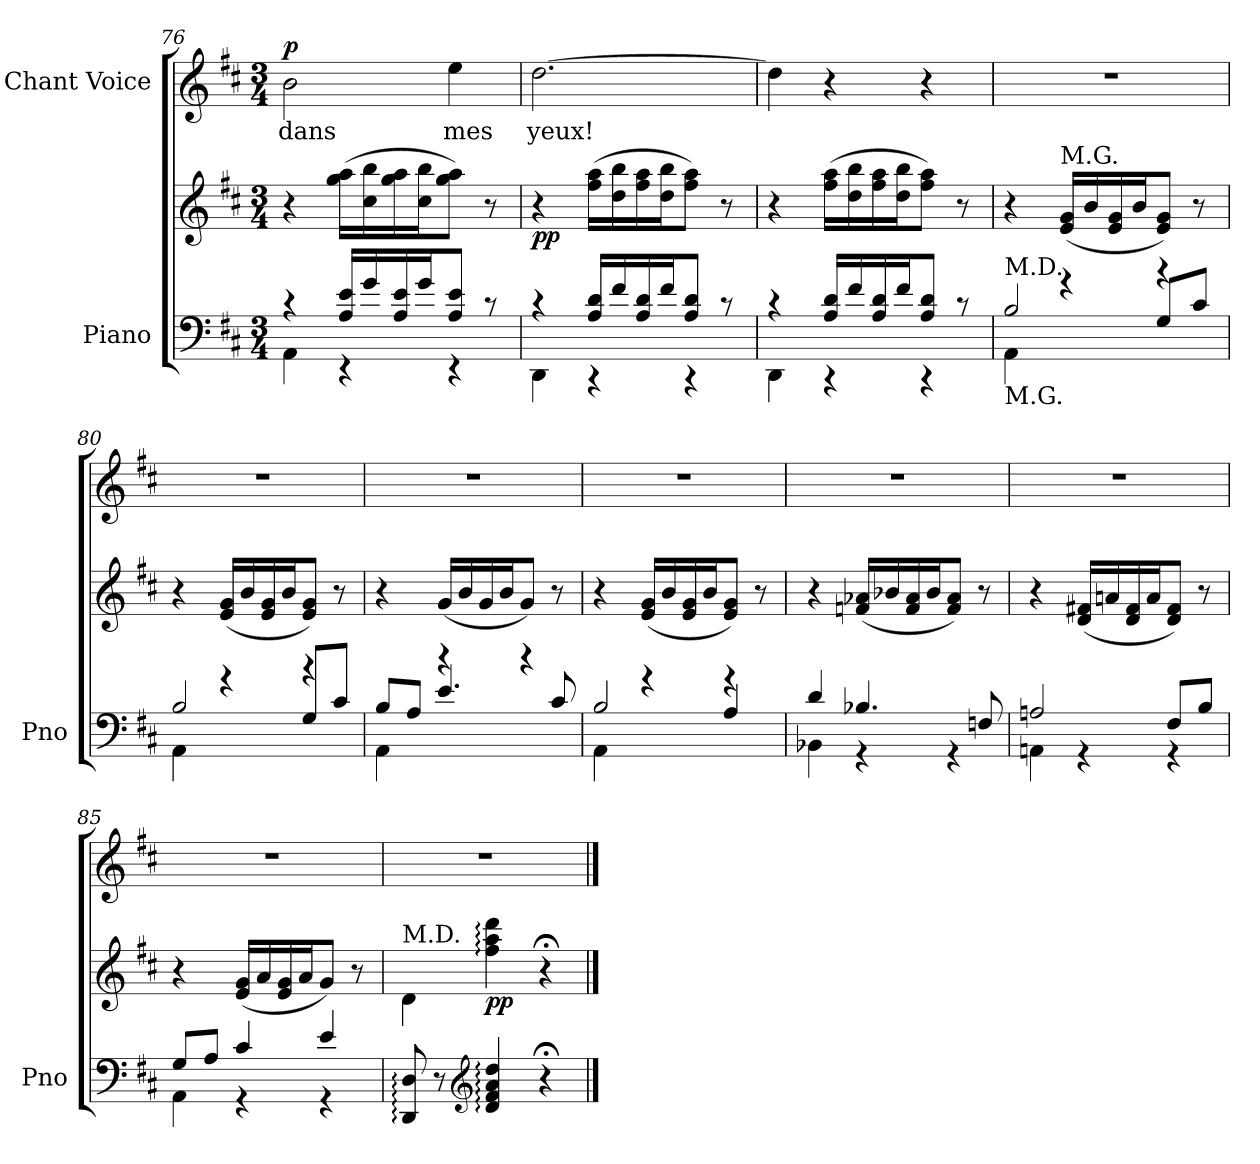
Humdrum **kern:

**kern	**kern	**dynam	**kern	**text	**dynam
*part2	*part2	*part2	*part1	*part1	*part1
*staff3	*staff2	*staff2/3	*staff1	*staff1	*staff1
*I"Piano	*	*	*I"Chant Voice	*	*
*I'Pno	*	*	*	*	*
*clefF4	*clefG2	*	*clefG2	*	*
*k[f#c#]	*k[f#c#]	*	*k[f#c#]	*	*
*M3/4	*M3/4	*	*M3/4	*	*
=76	=76	=76	=76	=76	=76
*^	*	*	*	*	*
!	!	!	!	!	!LO:LY:b	!LO:DY:a
4r	4AA\	4r	.	2b\	dans	p
16A/ 16e/LL	4r	(16gg\ 16aa\LL	.	.	.	.
16g/	.	16cc#\ 16bb\	.	.	.	.
16A/ 16e/	.	16gg\ 16aa\	.	.	.	.
16g/J	.	16cc#\ 16bb\J	.	.	.	.
!	!	!	!	!	!LO:LY:b	!
8A/ 8e/J	4r	8gg\ 8aa\J)	.	4ee\	mes	.
8r	.	8r	.	.	.	.
=77	=77	=77	=77	=77	=77	=77
!	!	!	!LO:DY:b	!	!LO:LY:b	!
4r	4DD\	4r	pp	[2.dd\	yeux!	.
16A/ 16d/LL	4r	(16ff#\ 16aa\LL	.	.	.	.
16f#/	.	16dd\ 16bb\	.	.	.	.
16A/ 16d/	.	16ff#\ 16aa\	.	.	.	.
16f#/J	.	16dd\ 16bb\J	.	.	.	.
8A/ 8d/J	4r	8ff#\ 8aa\J)	.	.	.	.
8r	.	8r	.	.	.	.
=78	=78	=78	=78	=78	=78	=78
4r	4DD\	4r	.	4dd\]	.	.
16A/ 16d/LL	4r	(16ff#\ 16aa\LL	.	4r	.	.
16f#/	.	16dd\ 16bb\	.	.	.	.
16A/ 16d/	.	16ff#\ 16aa\	.	.	.	.
16f#/J	.	16dd\ 16bb\J	.	.	.	.
8A/ 8d/J	4r	8ff#\ 8aa\J)	.	4r	.	.
8r	.	8r	.	.	.	.
!!LO:LB:g=z
=79	=79	=79	=79	=79	=79	=79
!LO:TX:a:t=M.D.	!	!	!	!	!	!
!LO:TX:b:t=M.G.	!	!	!	!	!	!
4AA\	2B/	4r	.	2.r	.	.
!	!	!LO:TX:a:t=M.G.	!	!	!	!
4r	.	(16e/ 16g/LL	.	.	.	.
.	.	16b/	.	.	.	.
.	.	16e/ 16g/	.	.	.	.
.	.	16b/J	.	.	.	.
4r	8G/L	8e/ 8g/J)	.	.	.	.
.	8c#/J	8r	.	.	.	.
=80	=80	=80	=80	=80	=80	=80
4AA\	2B/	4r	.	2.r	.	.
4r	.	(16e/ 16g/LL	.	.	.	.
.	.	16b/	.	.	.	.
.	.	16e/ 16g/	.	.	.	.
.	.	16b/J	.	.	.	.
4r	8G/L	8e/ 8g/J)	.	.	.	.
.	8c#/J	8r	.	.	.	.
=81	=81	=81	=81	=81	=81	=81
4AA\	8B/L	4r	.	2.r	.	.
.	8A/J	.	.	.	.	.
4r	4.e/	(16g/LL	.	.	.	.
.	.	16b/	.	.	.	.
.	.	16g/	.	.	.	.
.	.	16b/J	.	.	.	.
4r	.	8g/J)	.	.	.	.
.	8c#/	8r	.	.	.	.
=82	=82	=82	=82	=82	=82	=82
4AA\	2B/	4r	.	2.r	.	.
4r	.	(16e/ 16g/LL	.	.	.	.
.	.	16b/	.	.	.	.
.	.	16e/ 16g/	.	.	.	.
.	.	16b/J	.	.	.	.
4r	4A/	8e/ 8g/J)	.	.	.	.
.	.	8r	.	.	.	.
!!LO:LB:g=z
=83	=83	=83	=83	=83	=83	=83
!	!	!	!LO:DY:b	!	!	!
!	!	!	!LO:DY:n=1:b	!	!	!
4d/	4BB-X\	4r	other-dynamics pp	2.r	.	.
4.B-X/	4r	(16fn/ 16a-X/LL	.	.	.	.
.	.	16b-X/	.	.	.	.
.	.	16f/ 16a-/	.	.	.	.
.	.	16b-/J	.	.	.	.
.	4r	8f/ 8a-/J)	.	.	.	.
8Fn/	.	8r	.	.	.	.
=84	=84	=84	=84	=84	=84	=84
2An/	4AAn\	4r	.	2.r	.	.
.	4r	(16d/ 16f#X/LL	.	.	.	.
.	.	16an/	.	.	.	.
.	.	16d/ 16f#/	.	.	.	.
.	.	16a/J	.	.	.	.
8F#/L	4r	8d/ 8f#/J)	.	.	.	.
8B/J	.	8r	.	.	.	.
=85	=85	=85	=85	=85	=85	=85
8G/L	4AA\	4r	.	2.r	.	.
8A/J	.	.	.	.	.	.
4c#/	4r	(16e/ 16g/LL	.	.	.	.
.	.	16a/	.	.	.	.
.	.	16e/ 16g/	.	.	.	.
.	.	16a/J	.	.	.	.
4e/	4r	8g/J)	.	.	.	.
.	.	8r	.	.	.	.
*v	*v	*	*	*	*	*
=86	=86	=86	=86	=86	=86
!	!LO:TX:a:t=M.D.	!	!	!	!
8DD/:: 8D/::	4d\	.	2.r	.	.
8r	.	.	.	.	.
*clefG2	*	*	*	*	*
!	!	!LO:DY:b	!	!	!
4d/: 4f#/: 4a/: 4dd/:	4ff#\:: 4aa\:: 4ddd\::	pp	.	.	.
4r;<	4r;<	.	.	.	.
==	==	==	==	==	==
*-	*-	*-	*-	*-	*-
